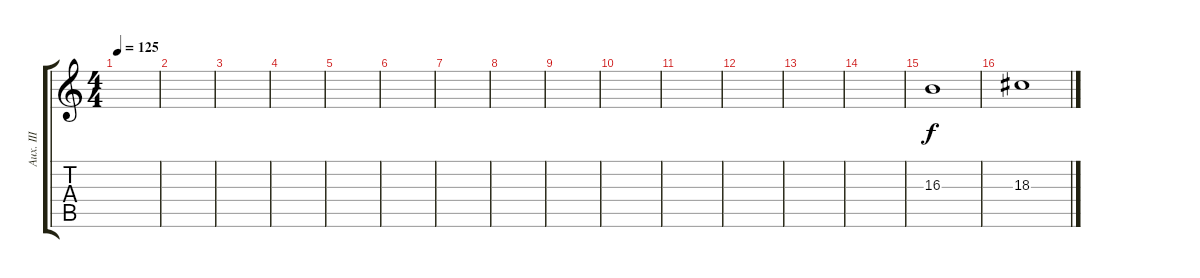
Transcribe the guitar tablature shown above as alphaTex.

\track ("Aux. III" "Aux. III") {instrument lead2sawtooth}
\staff {score tabs}
\tuning (E4 B3 G3 D3 A2 E2) {hide}
\ts (4 4)
\tempo 125
\clef g2
\ks c
|
|
|
|
|
|
|
|
|
|
|
|
|
|
16.3.1 |
18.3.1
